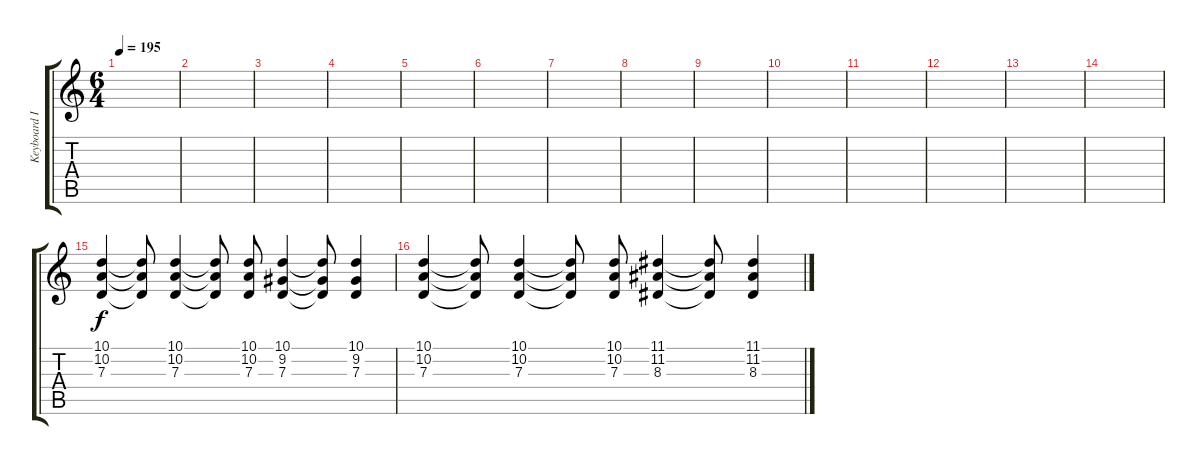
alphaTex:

\track ("Keyboard I" "Keyboard I") {instrument drawbarorgan}
\staff {score tabs}
\tuning (E4 B3 G3 D3 A2 D2) {hide}
\ts (6 4)
\tempo 195
\clef g2
\ks c
|
|
|
|
|
|
|
|
|
|
|
|
|
|
(10.1 10.2 7.3).4 (10.1{t} 10.2{t} 7.3{t}).8 (10.1 10.2 7.3).4 (10.1{t} 10.2{t} 7.3{t}).8 (10.1 10.2 7.3).8 (10.1 9.2 7.3).4 (10.1{t} 9.2{t} 7.3{t}).8 (10.1 9.2 7.3).4 |
(10.1 10.2 7.3).4 (10.1{t} 10.2{t} 7.3{t}).8 (10.1 10.2 7.3).4 (10.1{t} 10.2{t} 7.3{t}).8 (10.1 10.2 7.3).8 (11.1 11.2 8.3).4 (11.1{t} 11.2{t} 8.3{t}).8 (11.1 11.2 8.3).4
